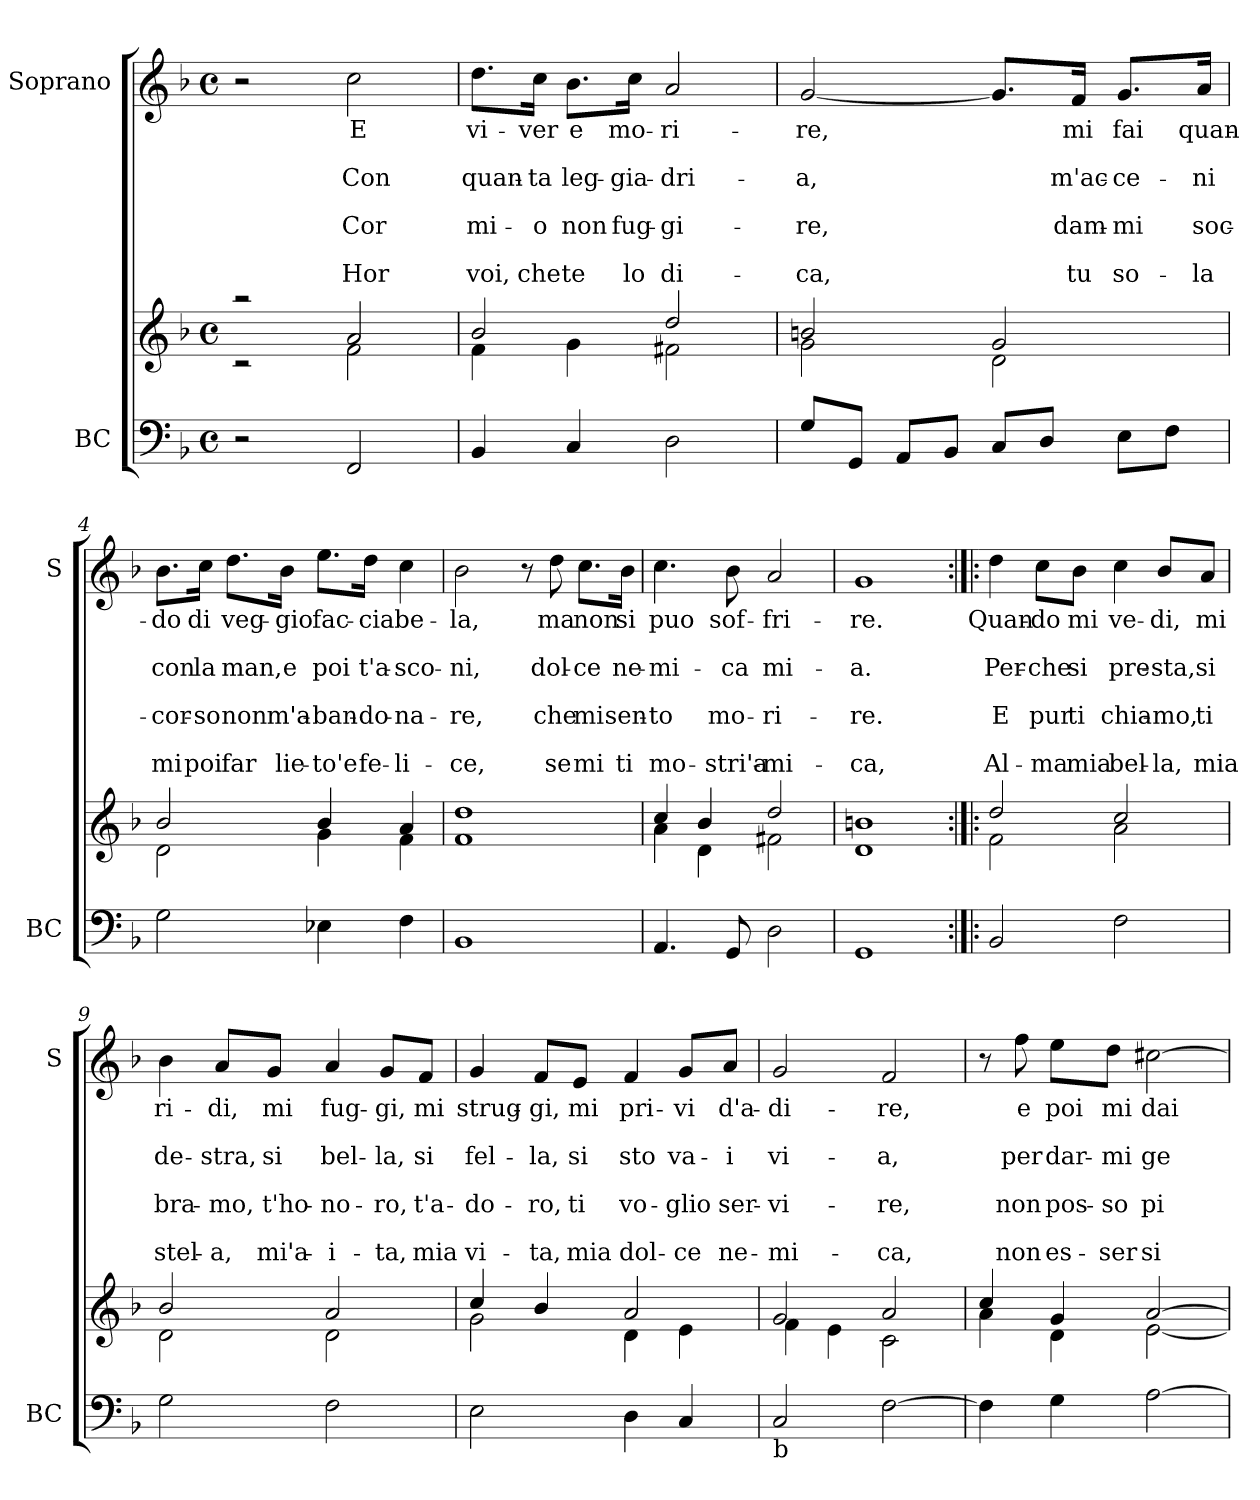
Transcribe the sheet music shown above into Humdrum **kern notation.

**kern	**kern	**kern	**text	**text	**text	**text	**text	**text	**text
*part2	*part2	*part1	*part1	*part1	*part1	*part1	*part1	*part1	*part1
*staff3	*staff2	*staff1	*staff1	*staff1	*staff1	*staff1	*staff1	*staff1	*staff1
*I"BC	*	*I"Soprano	*	*	*	*	*	*	*
*I'BC	*	*I'S	*	*	*	*	*	*	*
*clefF4	*clefG2	*clefG2	*	*	*	*	*	*	*
*k[b-]	*k[b-]	*k[b-]	*	*	*	*	*	*	*
*F:	*F:	*F:	*	*	*	*	*	*	*
*M4/4	*M4/4	*M4/4	*	*	*	*	*	*	*
*met(c)	*met(c)	*met(c)	*	*	*	*	*	*	*
=1	=1	=1	=1	=1	=1	=1	=1	=1	=1
*	*^	*	*	*	*	*	*	*	*
2r	2raa	2rc	2r	.	.	.	.	.	.	.
!	!	!	!	!LO:LY:b	!	!LO:LY:b	!	!LO:LY:b	!	!LO:LY:b
2FF/	2a/	2f\	2cc\	E	.	Con	.	Cor	.	Hor
=2	=2	=2	=2	=2	=2	=2	=2	=2	=2	=2
!	!	!	!	!LO:LY:b	!	!LO:LY:b	!	!LO:LY:b	!	!LO:LY:b
4BB-/	2b-/	4f\	8.dd\L	vi-	.	quan-	.	mi-	.	voi,
!	!	!	!	!LO:LY:b	!	!LO:LY:b	!	!LO:LY:b	!	!LO:LY:b
.	.	.	16cc\Jk	-ver	.	-ta	.	-o	.	che
!	!	!	!	!LO:LY:b	!	!LO:LY:b	!	!LO:LY:b	!	!LO:LY:b
4C/	.	4g\	8.b-\L	e	.	leg-	.	non	.	te
!	!	!	!	!LO:LY:b	!	!LO:LY:b	!	!LO:LY:b	!	!LO:LY:b
.	.	.	16cc\Jk	mo-	.	-gia-	.	fug-	.	lo
!	!	!	!	!LO:LY:b	!	!LO:LY:b	!	!LO:LY:b	!	!LO:LY:b
2D\	2dd/	2f#X\	2a/	-ri-	.	-dri-	.	-gi-	.	di-
=3	=3	=3	=3	=3	=3	=3	=3	=3	=3	=3
!	!	!	!	!LO:LY:b	!	!LO:LY:b	!	!LO:LY:b	!	!LO:LY:b
8G/L	2bn/	2g\	[2g/	-re,	.	-a,	.	-re,	.	-ca,
8GG/J	.	.	.	.	.	.	.	.	.	.
8AA/L	.	.	.	.	.	.	.	.	.	.
8BB-/J	.	.	.	.	.	.	.	.	.	.
8C/L	2g/	2d\	8.g/L]	.	.	.	.	.	.	.
8D/J	.	.	.	.	.	.	.	.	.	.
!	!	!	!	!LO:LY:b	!	!LO:LY:b	!	!LO:LY:b	!	!LO:LY:b
.	.	.	16f/Jk	mi	.	m'ac-	.	dam-	.	tu
!	!	!	!	!LO:LY:b	!	!LO:LY:b	!	!LO:LY:b	!	!LO:LY:b
8E\L	.	.	8.g/L	fai	.	-ce-	.	-mi	.	so-
8F\J	.	.	.	.	.	.	.	.	.	.
!	!	!	!	!LO:LY:b	!	!LO:LY:b	!	!LO:LY:b	!	!LO:LY:b
.	.	.	16a/Jk	quan-	.	-ni	.	soc-	.	-la
=4	=4	=4	=4	=4	=4	=4	=4	=4	=4	=4
!	!	!	!	!LO:LY:b	!	!LO:LY:b	!	!LO:LY:b	!	!LO:LY:b
2G\	2b-/	2d\	8.b-\L	-do	.	con	.	-cor-	.	mi
!	!	!	!	!LO:LY:b	!	!LO:LY:b	!	!LO:LY:b	!	!LO:LY:b
.	.	.	16cc\Jk	di	.	la	.	-so	.	poi
!	!	!	!	!LO:LY:b	!	!LO:LY:b	!	!LO:LY:b	!	!LO:LY:b
.	.	.	8.dd\L	veg-	.	man,	.	non	.	far
!	!	!	!	!LO:LY:b	!	!LO:LY:b	!	!LO:LY:b	!	!LO:LY:b
.	.	.	16b-\Jk	-gio	.	e	.	m'a-	.	lie-
!	!	!	!	!LO:LY:b	!	!LO:LY:b	!	!LO:LY:b	!	!LO:LY:b
4E-X\	4b-/	4g\	8.ee\L	fac-	.	poi	.	-ban-	.	-to'e
!	!	!	!	!LO:LY:b	!	!LO:LY:b	!	!LO:LY:b	!	!LO:LY:b
.	.	.	16dd\Jk	-cia	.	t'a-	.	-do-	.	fe-
!	!	!	!	!LO:LY:b	!	!LO:LY:b	!	!LO:LY:b	!	!LO:LY:b
4F\	4a/	4f\	4cc\	be-	.	-sco-	.	-na-	.	-li-
!!LO:LB:g=z
=5	=5	=5	=5	=5	=5	=5	=5	=5	=5	=5
!	!	!	!	!LO:LY:b	!	!LO:LY:b	!	!LO:LY:b	!	!LO:LY:b
1BB-	1dd	1f	2b-\	-la,	.	-ni,	.	-re,	.	-ce,
.	.	.	8r	.	.	.	.	.	.	.
!	!	!	!	!LO:LY:b	!	!LO:LY:b	!	!LO:LY:b	!	!LO:LY:b
.	.	.	8dd\	ma	.	dol-	.	che	.	se
!	!	!	!	!LO:LY:b	!	!LO:LY:b	!	!LO:LY:b	!	!LO:LY:b
.	.	.	8.cc\L	non	.	-ce	.	mi	.	mi
!	!	!	!	!LO:LY:b	!	!LO:LY:b	!	!LO:LY:b	!	!LO:LY:b
.	.	.	16b-\Jk	si	.	ne-	.	sen-	.	ti
=6	=6	=6	=6	=6	=6	=6	=6	=6	=6	=6
!	!	!	!	!LO:LY:b	!	!LO:LY:b	!	!LO:LY:b	!	!LO:LY:b
4.AA/	4cc/	4a\	4.cc\	puo	.	-mi-	.	-to	.	mo-
.	4b-/	4d\	.	.	.	.	.	.	.	.
!	!	!	!	!LO:LY:b	!	!LO:LY:b	!	!LO:LY:b	!	!LO:LY:b
8GG/	.	.	8b-\	sof-	.	-ca	.	mo-	.	-stri'a-
!	!	!	!	!LO:LY:b	!	!LO:LY:b	!	!LO:LY:b	!	!LO:LY:b
2D\	2dd/	2f#X\	2a/	-fri-	.	mi-	.	-ri-	.	-mi-
=7	=7	=7	=7	=7	=7	=7	=7	=7	=7	=7
!	!	!	!	!LO:LY:b	!	!LO:LY:b	!	!LO:LY:b	!	!LO:LY:b
1GG	1bn	1d	1g	-re.	.	-a.	.	-re.	.	-ca,
=8:|!|:	=8:|!|:	=8:|!|:	=8:|!|:	=8:|!|:	=8:|!|:	=8:|!|:	=8:|!|:	=8:|!|:	=8:|!|:	=8:|!|:
!	!	!	!	!LO:LY:b	!	!LO:LY:b	!	!LO:LY:b	!	!LO:LY:b
2BB-/	2dd/	2f\	4dd\	Quan-	.	Per-	.	E	.	Al-
!	!	!	!	!LO:LY:b	!	!LO:LY:b	!	!LO:LY:b	!	!LO:LY:b
.	.	.	8cc\L	-do	.	-che	.	pur	.	-ma
!	!	!	!	!LO:LY:b	!	!LO:LY:b	!	!LO:LY:b	!	!LO:LY:b
.	.	.	8b-\J	mi	.	si	.	ti	.	mia
!	!	!	!	!LO:LY:b	!	!LO:LY:b	!	!LO:LY:b	!	!LO:LY:b
2F\	2cc/	2a\	4cc\	ve-	.	pre-	.	chia-	.	bel-
!	!	!	!	!LO:LY:b	!	!LO:LY:b	!	!LO:LY:b	!	!LO:LY:b
.	.	.	8b-/L	-di,	.	-sta,	.	-mo,	.	-la,
!	!	!	!	!LO:LY:b	!	!LO:LY:b	!	!LO:LY:b	!	!LO:LY:b
.	.	.	8a/J	mi	.	si	.	ti	.	mia
=9	=9	=9	=9	=9	=9	=9	=9	=9	=9	=9
!	!	!	!	!LO:LY:b	!	!LO:LY:b	!	!LO:LY:b	!	!LO:LY:b
2G\	2b-/	2d\	4b-\	ri-	.	de-	.	bra-	.	stel-
!	!	!	!	!LO:LY:b	!	!LO:LY:b	!	!LO:LY:b	!	!LO:LY:b
.	.	.	8a/L	-di,	.	-stra,	.	-mo,	.	-a,
!	!	!	!	!LO:LY:b	!	!LO:LY:b	!	!LO:LY:b	!	!LO:LY:b
.	.	.	8g/J	mi	.	si	.	t'ho-	.	mi'a-
!	!	!	!	!LO:LY:b	!	!LO:LY:b	!	!LO:LY:b	!	!LO:LY:b
2F\	2a/	2d\	4a/	fug-	.	bel-	.	-no-	.	-i-
!	!	!	!	!LO:LY:b	!	!LO:LY:b	!	!LO:LY:b	!	!LO:LY:b
.	.	.	8g/L	-gi,	.	-la,	.	-ro,	.	-ta,
!	!	!	!	!LO:LY:b	!	!LO:LY:b	!	!LO:LY:b	!	!LO:LY:b
.	.	.	8f/J	mi	.	si	.	t'a-	.	mia
!!LO:PB:g=z
=10	=10	=10	=10	=10	=10	=10	=10	=10	=10	=10
!	!	!	!	!LO:LY:b	!	!LO:LY:b	!	!LO:LY:b	!	!LO:LY:b
2E\	4cc/	2g\	4g/	strug-	.	fel-	.	-do-	.	vi-
!	!	!	!	!LO:LY:b	!	!LO:LY:b	!	!LO:LY:b	!	!LO:LY:b
.	4b-/	.	8f/L	-gi,	.	-la,	.	-ro,	.	-ta,
!	!	!	!	!LO:LY:b	!	!LO:LY:b	!	!LO:LY:b	!	!LO:LY:b
.	.	.	8e/J	mi	.	si	.	ti	.	mia
!	!	!	!	!LO:LY:b	!	!LO:LY:b	!	!LO:LY:b	!	!LO:LY:b
4D\	2a/	4d\	4f/	pri-	.	sto	.	vo-	.	dol-
!	!	!	!	!LO:LY:b	!	!LO:LY:b	!	!LO:LY:b	!	!LO:LY:b
4C/	.	4e\	8g/L	-vi	.	va-	.	-glio	.	-ce
!	!	!	!	!LO:LY:b	!	!LO:LY:b	!	!LO:LY:b	!	!LO:LY:b
.	.	.	8a/J	d'a-	.	-i	.	ser-	.	ne-
=11	=11	=11	=11	=11	=11	=11	=11	=11	=11	=11
!LO:TX:b:t=b	!	!	!	!	!	!	!	!	!	!
!	!	!	!	!LO:LY:b	!	!LO:LY:b	!	!LO:LY:b	!	!LO:LY:b
2C/	2g/	4f\	2g/	-di-	.	vi-	.	-vi-	.	-mi-
.	.	4e\	.	.	.	.	.	.	.	.
!	!	!	!	!LO:LY:b	!	!LO:LY:b	!	!LO:LY:b	!	!LO:LY:b
[2F\	2a/	2c\	2f/	-re,	.	-a,	.	-re,	.	-ca,
=12	=12	=12	=12	=12	=12	=12	=12	=12	=12	=12
4F\]	4cc/	4a\	8r	.	.	.	.	.	.	.
!	!	!	!	!LO:LY:b	!	!LO:LY:b	!	!LO:LY:b	!	!LO:LY:b
.	.	.	8ff\	e	.	per	.	non	.	non
!	!	!	!	!LO:LY:b	!	!LO:LY:b	!	!LO:LY:b	!	!LO:LY:b
4G\	4g/	4d\	8ee\L	poi	.	dar-	.	pos-	.	es-
!	!	!	!	!LO:LY:b	!	!LO:LY:b	!	!LO:LY:b	!	!LO:LY:b
.	.	.	8dd\J	mi	.	-mi	.	-so	.	-ser
!	!	!	!	!LO:LY:b	!	!LO:LY:b	!	!LO:LY:b	!	!LO:LY:b
[2A\	[>2a/	[<2e\	[2cc#X\	dai	.	ge-	.	pi-	.	si
*	*v	*v	*	*	*	*	*	*	*	*
=	=	=	=	=	=	=	=	=	=
*-	*-	*-	*-	*-	*-	*-	*-	*-	*-
